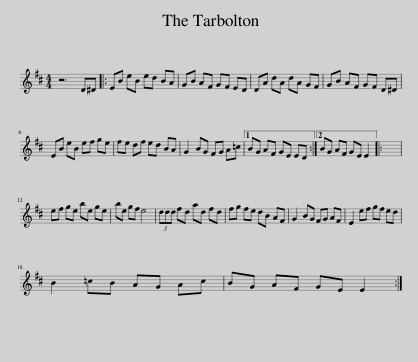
X:1
L:1/8
M:4/4
I:linebreak $
K:D
V:1 treble
V:1
 z6 D^D |: EB eB ed BA | GB AF GF ED | DA dA dA GF | GB AF GF D^D |$ %5
 EB eB ef ge | fe df ed BA | G2 BG FG A=c |1 BG AF GE ED :|2 BG AF GE E2 |: %10
 x8 |$ ef ge be ge | be gf e4 | (3ddd fd ad fd | fg fe dB AF | %15
 G2 BG FG AF | E2 ef gf ed |$ B2 =cB AG Ac | BG AF GE E2 :| %19
